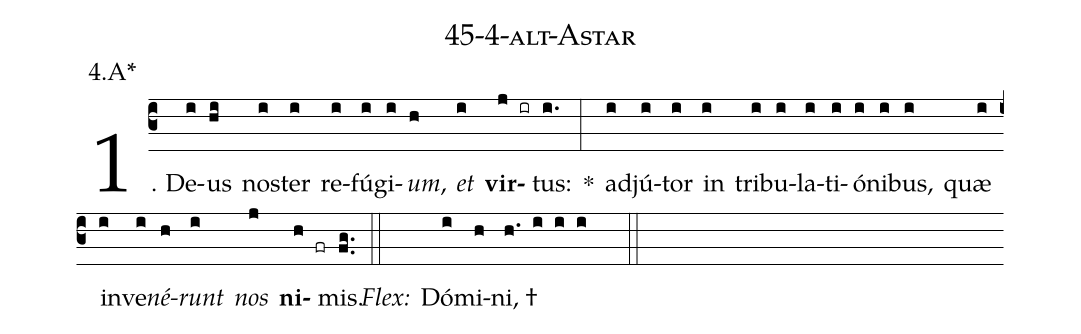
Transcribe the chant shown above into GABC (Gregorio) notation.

name: 45-4-alt-Astar;
annotation: 4.A*;
%%
(c3)1. De(i)us(hi) nos(i)ter(i) re(i)fú(i)gi(i)<i>um</i>,(h) <i>et</i>(i) <b>vir</b>(j ir)tus:(i.) *(:) ad(i)jú(i)tor(i) in(i) tri(i)bu(i)la(i)ti(i)ó(i)ni(i)bus,(i) quæ(i) in(i)ve(i)<i>né</i>(h)<i>runt</i>(i) <i>nos</i>(j) <b>ni</b>(h fr)mis.(fg..) (::)
<i>Flex:</i>()  Dó(i)mi(h)ni, †(h. i i i  ::)
